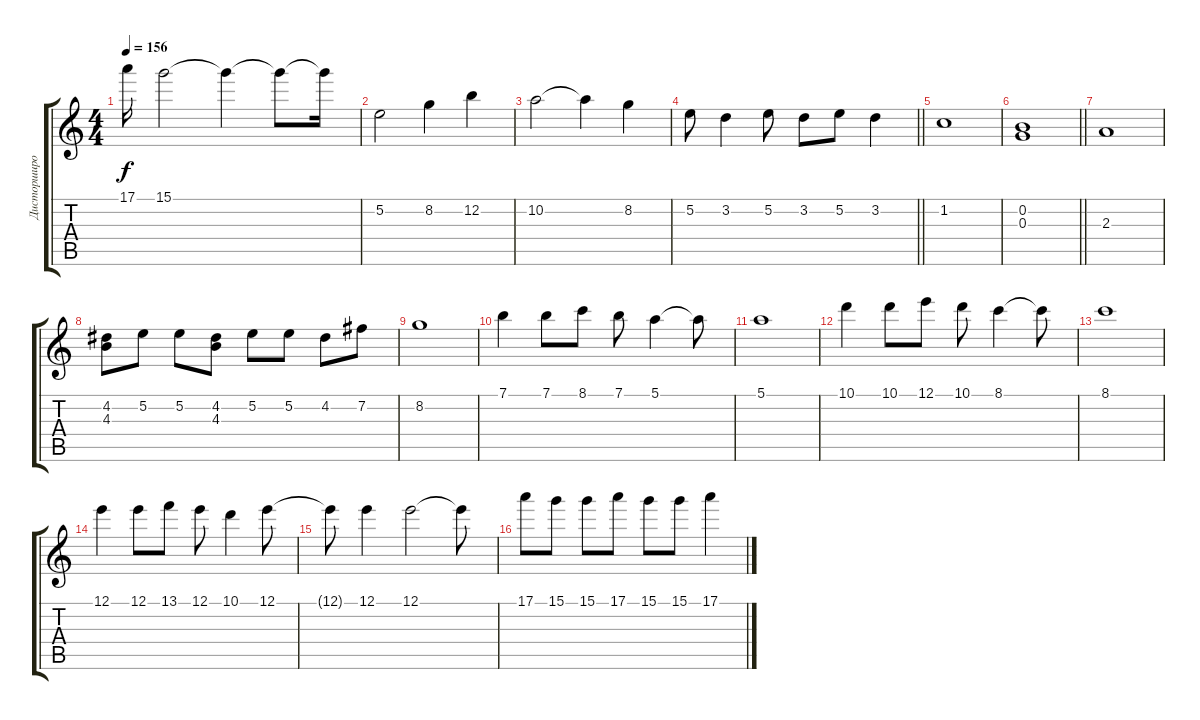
\track ("Дисторшированная гитара I" "Дисторширо") {instrument distortionguitar}
\staff {score tabs}
\tuning (E4 B3 G3 D3 A2 E2) {hide}
\ts (4 4)
\tempo 156
\clef g2
\ks c
17.1{t}.16{dy f} 15.1.2 15.1{t}.4 15.1{t}.8 15.1{t}.16 |
5.2.2 8.2.4 12.2.4 |
10.2.2 10.2{t}.4 8.2.4 |
\barLineRight lightlight
5.2.8 3.2.4 5.2.8 3.2.8 5.2.8 3.2.4 |
1.2.1 |
\barLineRight lightlight
(0.2 0.3).1 |
2.3.1 |
(4.2 4.3).8 5.2.8 5.2.8 (4.2 4.3).8 5.2.8 5.2.8 4.2.8 7.2.8 |
8.2.1 |
7.1.4 7.1.8 8.1.8 7.1.8 5.1.4 5.1{t}.8 |
5.1.1 |
10.1.4 10.1.8 12.1.8 10.1.8 8.1.4 8.1{t}.8 |
8.1.1 |
12.1.4 12.1.8 13.1.8 12.1.8 10.1.4 12.1.8 |
12.1{t}.8 12.1.4 12.1.2 12.1{t}.8 |
17.1.8 15.1.8 15.1.8 17.1.8 15.1.8 15.1.8 17.1.4
